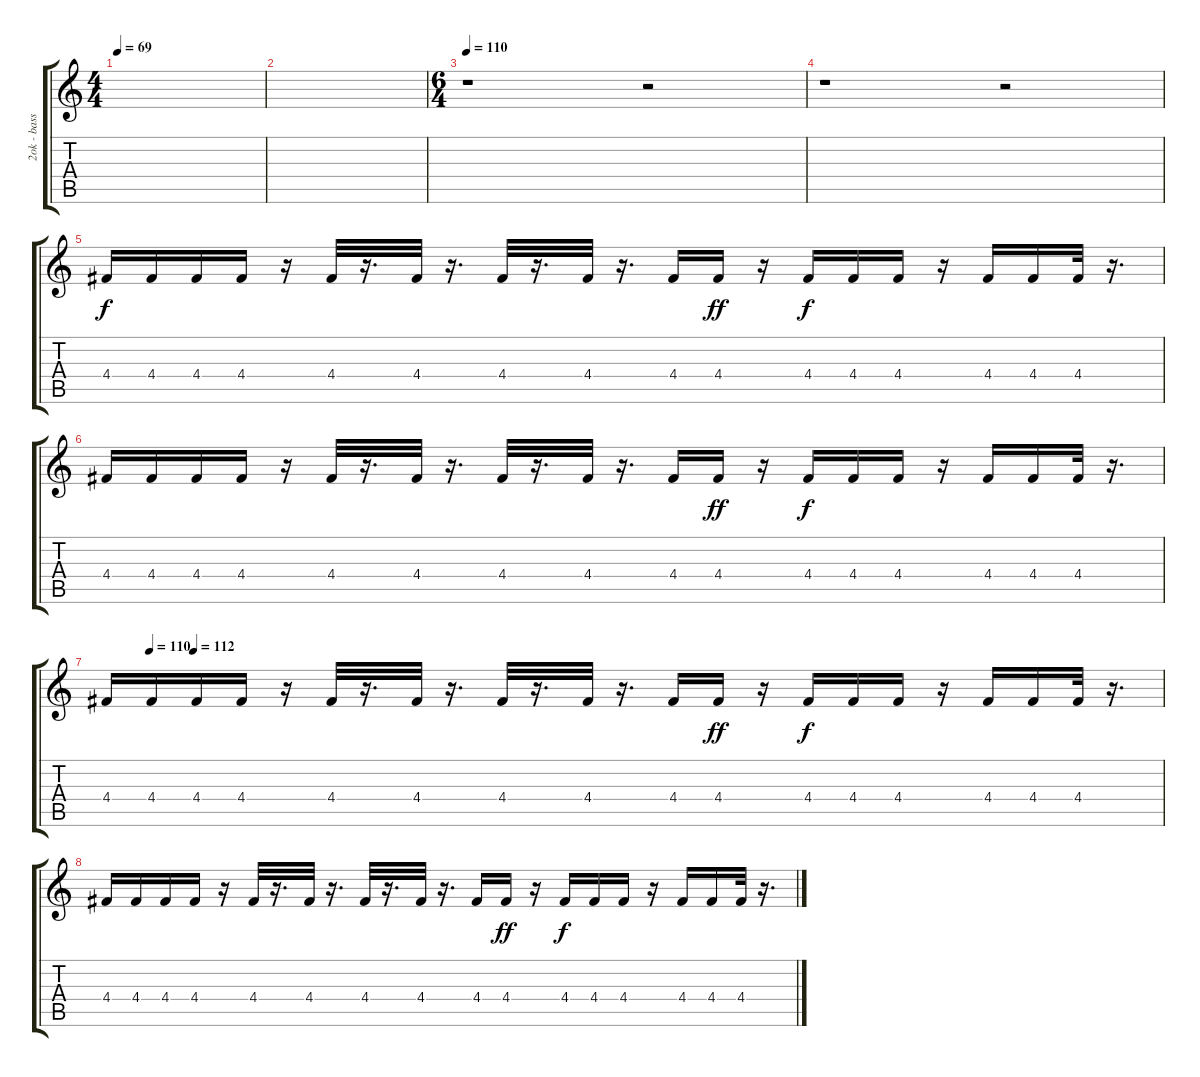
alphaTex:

\track ("2ok - basso" "2ok - bass") {instrument electricbasspick}
\staff {score tabs}
\tuning (E4 B3 G3 D3 A2 E2) {hide}
\ts (4 4)
\tempo 69
\clef g2
\ks c
|
|
\ts (6 4)
\tempo 110
r.1 r.2 |
r.1 r.2 |
4.4.16{balance 8} 4.4.16 4.4.16 4.4.16 r.16 4.4.32 r.16{d} 4.4.32 r.16{d} 4.4.32 r.16{d} 4.4.32 r.16{d} 4.4.16 4.4.16{dy ff} r.16 4.4.16{dy f} 4.4.16 4.4.16 r.16 4.4.16 4.4.16 4.4.32 r.16{d} |
4.4.16 4.4.16 4.4.16 4.4.16 r.16 4.4.32 r.16{d} 4.4.32 r.16{d} 4.4.32 r.16{d} 4.4.32 r.16{d} 4.4.16 4.4.16{dy ff} r.16 4.4.16{dy f} 4.4.16 4.4.16 r.16 4.4.16 4.4.16 4.4.32 r.16{d} |
\tempo (110 0.041666666666666664)
\tempo (112 0.08333333333333333)
4.4.16 4.4.16 4.4.16 4.4.16 r.16 4.4.32 r.16{d} 4.4.32 r.16{d} 4.4.32 r.16{d} 4.4.32 r.16{d} 4.4.16 4.4.16{dy ff} r.16 4.4.16{dy f} 4.4.16 4.4.16 r.16 4.4.16 4.4.16 4.4.32 r.16{d} |
4.4.16 4.4.16 4.4.16 4.4.16 r.16 4.4.32 r.16{d} 4.4.32 r.16{d} 4.4.32 r.16{d} 4.4.32 r.16{d} 4.4.16 4.4.16{dy ff} r.16 4.4.16{dy f} 4.4.16 4.4.16 r.16 4.4.16 4.4.16 4.4.32 r.16{d}
